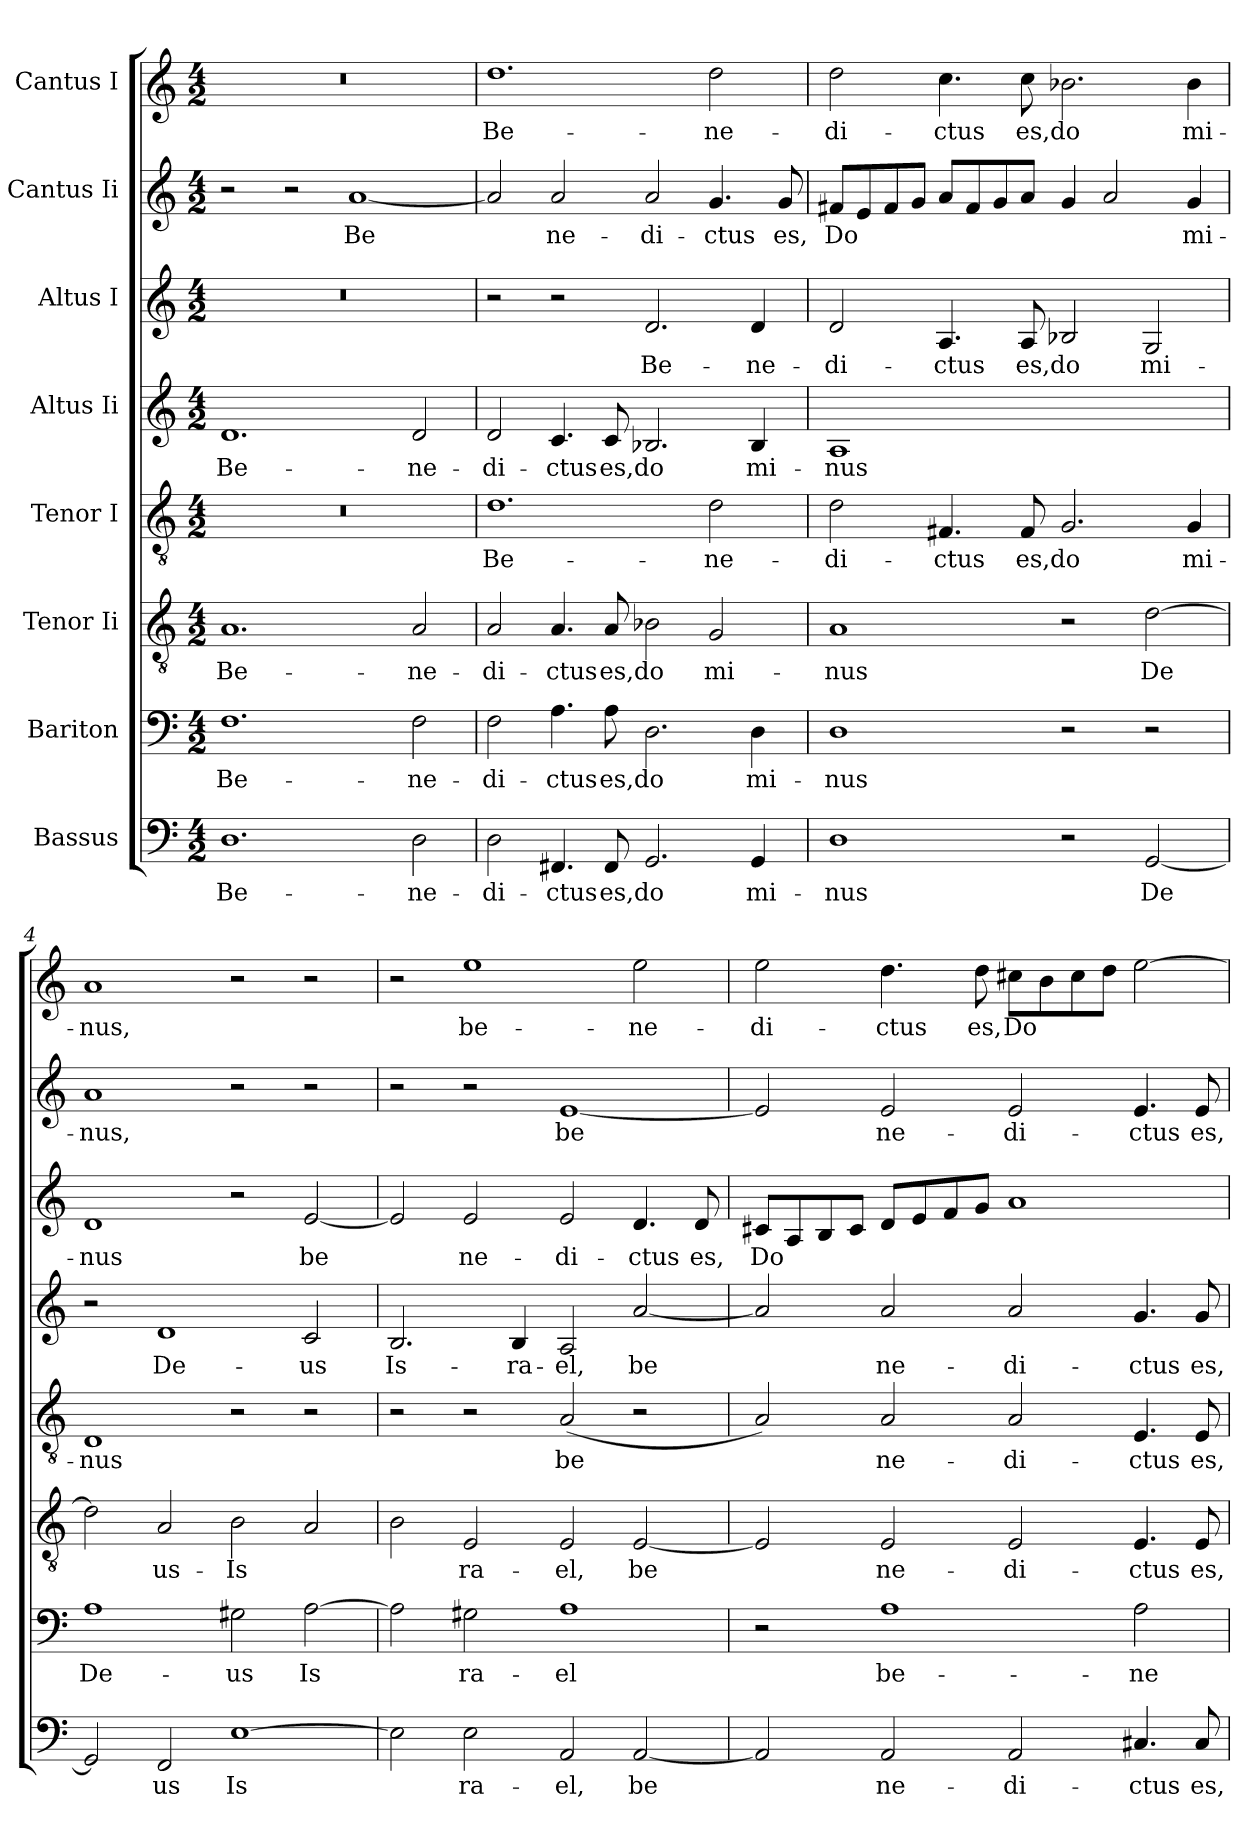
**kern	**text	**kern	**text	**kern	**text	**kern	**text	**kern	**text	**kern	**text	**kern	**text	**kern	**text
*part8	*part8	*part7	*part7	*part6	*part6	*part5	*part5	*part4	*part4	*part3	*part3	*part2	*part2	*part1	*part1
*staff8	*staff8	*staff7	*staff7	*staff6	*staff6	*staff5	*staff5	*staff4	*staff4	*staff3	*staff3	*staff2	*staff2	*staff1	*staff1
*I"Bassus	*	*I"Bariton	*	*I"Tenor Ii	*	*I"Tenor I	*	*I"Altus Ii	*	*I"Altus I	*	*I"Cantus Ii	*	*I"Cantus I	*
!!LO:PB:g=z
*stria5	*	*stria5	*	*stria5	*	*stria5	*	*stria5	*	*stria5	*	*stria5	*	*stria5	*
*clefF4	*	*clefF4	*	*clefGv2	*	*clefGv2	*	*clefG2	*	*clefG2	*	*clefG2	*	*clefG2	*
*k[]	*	*k[]	*	*k[]	*	*k[]	*	*k[]	*	*k[]	*	*k[]	*	*k[]	*
*C:	*	*C:	*	*C:	*	*C:	*	*C:	*	*C:	*	*C:	*	*C:	*
*M4/2	*	*M4/2	*	*M4/2	*	*M4/2	*	*M4/2	*	*M4/2	*	*M4/2	*	*M4/2	*
=1	=1	=1	=1	=1	=1	=1	=1	=1	=1	=1	=1	=1	=1	=1	=1
!	!LO:LY:b:cj	!	!LO:LY:b:cj	!	!LO:LY:b:cj	!	!	!	!LO:LY:b:cj	!	!	!	!	!	!
1.D	Be-	1.F	Be-	1.A	Be-	0r	.	1.d	Be-	0r	.	2r	.	0r	.
.	.	.	.	.	.	.	.	.	.	.	.	2r	.	.	.
!	!	!	!	!	!	!	!	!	!	!	!	!	!LO:LY:b	!	!
.	.	.	.	.	.	.	.	.	.	.	.	[<1a	Be-	.	.
!	!LO:LY:b:cj	!	!LO:LY:b:cj	!	!LO:LY:b:cj	!	!	!	!LO:LY:b:cj	!	!	!	!	!	!
2D\	-ne-	2F\	-ne-	2A/	-ne-	.	.	2d/	-ne-	.	.	.	.	.	.
=2	=2	=2	=2	=2	=2	=2	=2	=2	=2	=2	=2	=2	=2	=2	=2
!	!LO:LY:b:cj	!	!LO:LY:b:cj	!	!LO:LY:b:cj	!	!LO:LY:b:cj	!	!LO:LY:b:cj	!	!	!	!LO:LY:b	!	!LO:LY:b:cj
2D\	-di-	2F\	-di-	2A/	-di-	1.d	Be-	2d/	-di-	2r	.	2a/]	--	1.dd	Be-
!	!LO:LY:b:cj	!	!LO:LY:b:cj	!	!LO:LY:b:cj	!	!	!	!LO:LY:b:cj	!	!	!	!LO:LY:b	!	!
4.FF#X/	-ctus	4.A\	-ctus	4.A/	-ctus	.	.	4.c/	-ctus	2r	.	2a/	-ne-	.	.
!	!LO:LY:b:cj	!	!LO:LY:b:cj	!	!LO:LY:b:cj	!	!	!	!LO:LY:b:cj	!	!	!	!	!	!
8FF#/	es,do-	8A\	es,do-	8A/	es,do-	.	.	8c/	es,do-	.	.	.	.	.	.
!	!LO:LY:b:cj	!	!LO:LY:b:cj	!	!LO:LY:b:cj	!	!	!	!LO:LY:b:cj	!	!LO:LY:b:cj	!	!LO:LY:b	!	!
2.GG/	--	2.D\	--	2B-X\	--	.	.	2.B-X/	--	2.d/	Be-	2a/	-di-	.	.
!	!	!	!	!	!LO:LY:b:cj	!	!LO:LY:b:cj	!	!	!	!	!	!LO:LY:b	!	!LO:LY:b:cj
.	.	.	.	2G/	-mi-	2d\	-ne-	.	.	.	.	4.g/	-ctus	2dd\	-ne-
!	!LO:LY:b:cj	!	!LO:LY:b:cj	!	!	!	!	!	!LO:LY:b:cj	!	!LO:LY:b:cj	!	!	!	!
4GG/	-mi-	4D\	-mi-	.	.	.	.	4B-/	-mi-	4d/	-ne-	.	.	.	.
!	!	!	!	!	!	!	!	!	!	!	!	!	!LO:LY:b	!	!
.	.	.	.	.	.	.	.	.	.	.	.	8g/	es,	.	.
=3	=3	=3	=3	=3	=3	=3	=3	=3	=3	=3	=3	=3	=3	=3	=3
!	!LO:LY:b:cj	!	!LO:LY:b:cj	!	!LO:LY:b:cj	!	!LO:LY:b:cj	!	!LO:LY:b:cj	!	!LO:LY:b:cj	!	!LO:LY:b	!	!LO:LY:b:cj
1D	-nus	1D	-nus	1A	-nus	2d\	-di-	1A	-nus	2d/	-di-	8f#X/L	Do-	2dd\	-di-
!	!	!	!	!	!	!	!	!	!	!	!	!	!LO:LY:b	!	!
.	.	.	.	.	.	.	.	.	.	.	.	8e/	--	.	.
!	!	!	!	!	!	!	!	!	!	!	!	!	!LO:LY:b	!	!
.	.	.	.	.	.	.	.	.	.	.	.	8f#/	--	.	.
!	!	!	!	!	!	!	!	!	!	!	!	!	!LO:LY:b	!	!
.	.	.	.	.	.	.	.	.	.	.	.	8g/J	--	.	.
!	!	!	!	!	!	!	!LO:LY:b:cj	!	!	!	!LO:LY:b:cj	!	!LO:LY:b	!	!LO:LY:b:cj
.	.	.	.	.	.	4.F#X/	-ctus	.	.	4.A/	-ctus	8a/L	--	4.cc\	-ctus
!	!	!	!	!	!	!	!	!	!	!	!	!	!LO:LY:b	!	!
.	.	.	.	.	.	.	.	.	.	.	.	8f#/	--	.	.
!	!	!	!	!	!	!	!	!	!	!	!	!	!LO:LY:b	!	!
.	.	.	.	.	.	.	.	.	.	.	.	8g/	--	.	.
!	!	!	!	!	!	!	!LO:LY:b:cj	!	!	!	!LO:LY:b:cj	!	!LO:LY:b	!	!LO:LY:b:cj
.	.	.	.	.	.	8F#/	es,do-	.	.	8A/	es,do-	8a/J	--	8cc\	es,do-
!	!	!	!	!	!	!	!LO:LY:b:cj	!	!	!	!LO:LY:b:cj	!	!LO:LY:b	!	!LO:LY:b:cj
2r	.	2r	.	2r	.	2.G/	--	1ryy	.	2B-X/	--	4g/	--	2.b-X\	--
!	!	!	!	!	!	!	!	!	!	!	!	!	!LO:LY:b	!	!
.	.	.	.	.	.	.	.	.	.	.	.	2a/	--	.	.
!	!LO:LY:b:cj	!	!	!	!LO:LY:b:cj	!	!	!	!	!	!LO:LY:b:cj	!	!	!	!
[<2GG/	De-	2r	.	[>2d\	De-	.	.	.	.	2G/	-mi-	.	.	.	.
!	!	!	!	!	!	!	!LO:LY:b:cj	!	!	!	!	!	!LO:LY:b	!	!LO:LY:b:cj
.	.	.	.	.	.	4G/	-mi-	.	.	.	.	4g/	-mi-	4b-\	-mi-
=4	=4	=4	=4	=4	=4	=4	=4	=4	=4	=4	=4	=4	=4	=4	=4
!	!LO:LY:b:cj	!	!LO:LY:b:cj	!	!LO:LY:b:cj	!	!LO:LY:b:cj	!	!	!	!LO:LY:b:cj	!	!LO:LY:b	!	!LO:LY:b:cj
2GG/]	--	1A	De-	2d\]	--	1D	-nus	2r	.	1d	-nus	1a	-nus,	1a	-nus,
!	!LO:LY:b:cj	!	!	!	!LO:LY:b:cj	!	!	!	!LO:LY:b:cj	!	!	!	!	!	!
2FF/	-us	.	.	2A/	-us-	.	.	1d	De-	.	.	.	.	.	.
!	!LO:LY:b:cj	!	!LO:LY:b:cj	!	!LO:LY:b:cj	!	!	!	!	!	!	!	!	!	!
[<1E	Is-	2G#X\	-us	2B\	-Is-	2r	.	.	.	2r	.	2r	.	2r	.
!	!	!	!LO:LY:b:cj	!	!LO:LY:b:cj	!	!	!	!LO:LY:b:cj	!	!LO:LY:b:cj	!	!	!	!
.	.	[<2A\	Is	2A/	--	2r	.	2c/	-us	[<2e/	be	2r	.	2r	.
!!LO:PB:g=z
=5	=5	=5	=5	=5	=5	=5	=5	=5	=5	=5	=5	=5	=5	=5	=5
!	!LO:LY:b:cj	!	!LO:LY:b:cj	!	!LO:LY:b:cj	!	!	!	!LO:LY:b:cj	!	!LO:LY:b:cj	!	!	!	!
2E\]	--	2A\]	.	2B\	--	2r	.	2.B/	Is-	2e/]	.	2r	.	2r	.
!	!LO:LY:b:cj	!	!LO:LY:b:cj	!	!LO:LY:b:cj	!	!	!	!	!	!LO:LY:b:cj	!	!	!	!LO:LY:b:cj
2E\	-ra-	2G#X\	ra-	2E/	-ra-	2r	.	.	.	2e/	ne-	2r	.	1ee	be-
!	!	!	!	!	!	!	!	!	!LO:LY:b:cj	!	!	!	!	!	!
.	.	.	.	.	.	.	.	4B/	-ra-	.	.	.	.	.	.
!	!LO:LY:b:cj	!	!LO:LY:b:cj	!	!LO:LY:b:cj	!	!LO:LY:b:cj	!	!LO:LY:b:cj	!	!LO:LY:b:cj	!	!LO:LY:b	!	!
2AA/	-el,	1A	-el	2E/	-el,	(<2A/	be-	2A/	-el,	2e/	-di-	[<1e	be-	.	.
!	!LO:LY:b:cj	!	!	!	!LO:LY:b:cj	!	!	!	!LO:LY:b:cj	!	!LO:LY:b:cj	!	!	!	!LO:LY:b:cj
[<2AA/	be-	.	.	[>2E/	be-	2r	.	[<2a/	be-	4.d/	-ctus	.	.	2ee\	-ne-
!	!	!	!	!	!	!	!	!	!	!	!LO:LY:b:cj	!	!	!	!
.	.	.	.	.	.	.	.	.	.	8d/	es,	.	.	.	.
=6	=6	=6	=6	=6	=6	=6	=6	=6	=6	=6	=6	=6	=6	=6	=6
!	!LO:LY:b:cj	!	!	!	!LO:LY:b:cj	!	!LO:LY:b:cj	!	!LO:LY:b:cj	!	!LO:LY:b:cj	!	!LO:LY:b	!	!LO:LY:b:cj
2AA/]	--	2r	.	2E/]	--	2A/)	--	2a/]	--	8c#X/L	Do-	2e/]	--	2ee\	-di-
!	!	!	!	!	!	!	!	!	!	!	!LO:LY:b:cj	!	!	!	!
.	.	.	.	.	.	.	.	.	.	8A/	--	.	.	.	.
!	!	!	!	!	!	!	!	!	!	!	!LO:LY:b:cj	!	!	!	!
.	.	.	.	.	.	.	.	.	.	8B/	--	.	.	.	.
!	!	!	!	!	!	!	!	!	!	!	!LO:LY:b:cj	!	!	!	!
.	.	.	.	.	.	.	.	.	.	8c#/J	--	.	.	.	.
!	!LO:LY:b:cj	!	!LO:LY:b:cj	!	!LO:LY:b:cj	!	!LO:LY:b:cj	!	!LO:LY:b:cj	!	!LO:LY:b:cj	!	!LO:LY:b	!	!LO:LY:b:cj
2AA/	-ne-	1A	be-	2E/	-ne-	2A/	-ne-	2a/	-ne-	8d/L	--	2e/	-ne-	4.dd\	-ctus
!	!	!	!	!	!	!	!	!	!	!	!LO:LY:b:cj	!	!	!	!
.	.	.	.	.	.	.	.	.	.	8e/	--	.	.	.	.
!	!	!	!	!	!	!	!	!	!	!	!LO:LY:b:cj	!	!	!	!
.	.	.	.	.	.	.	.	.	.	8f/	--	.	.	.	.
!	!	!	!	!	!	!	!	!	!	!	!LO:LY:b:cj	!	!	!	!LO:LY:b:cj
.	.	.	.	.	.	.	.	.	.	8g/J	--	.	.	8dd\	es,
!	!LO:LY:b:cj	!	!	!	!LO:LY:b:cj	!	!LO:LY:b:cj	!	!LO:LY:b:cj	!	!LO:LY:b:cj	!	!LO:LY:b	!	!LO:LY:b:cj
2AA/	-di-	.	.	2E/	-di-	2A/	-di-	2a/	-di-	1a	--	2e/	-di-	8cc#X\L	Do-
!	!	!	!	!	!	!	!	!	!	!	!	!	!	!	!LO:LY:b:cj
.	.	.	.	.	.	.	.	.	.	.	.	.	.	8b\	--
!	!	!	!	!	!	!	!	!	!	!	!	!	!	!	!LO:LY:b:cj
.	.	.	.	.	.	.	.	.	.	.	.	.	.	8cc#\	--
!	!	!	!	!	!	!	!	!	!	!	!	!	!	!	!LO:LY:b:cj
.	.	.	.	.	.	.	.	.	.	.	.	.	.	8dd\J	--
!	!LO:LY:b:cj	!	!LO:LY:b:cj	!	!LO:LY:b:cj	!	!LO:LY:b:cj	!	!LO:LY:b:cj	!	!	!	!LO:LY:b	!	!LO:LY:b:cj
4.C#X/	-ctus	2A\	-ne-	4.E/	-ctus	4.E/	-ctus	4.g/	-ctus	.	.	4.e/	-ctus	[>2ee\	--
!	!LO:LY:b:cj	!	!	!	!LO:LY:b:cj	!	!LO:LY:b:cj	!	!LO:LY:b:cj	!	!	!	!LO:LY:b	!	!
8C#/	es,	.	.	8E/	es,	8E/	es,-	8g/	es,	.	.	8e/	es,	.	.
=	=	=	=	=	=	=	=	=	=	=	=	=	=	=	=
*-	*-	*-	*-	*-	*-	*-	*-	*-	*-	*-	*-	*-	*-	*-	*-
